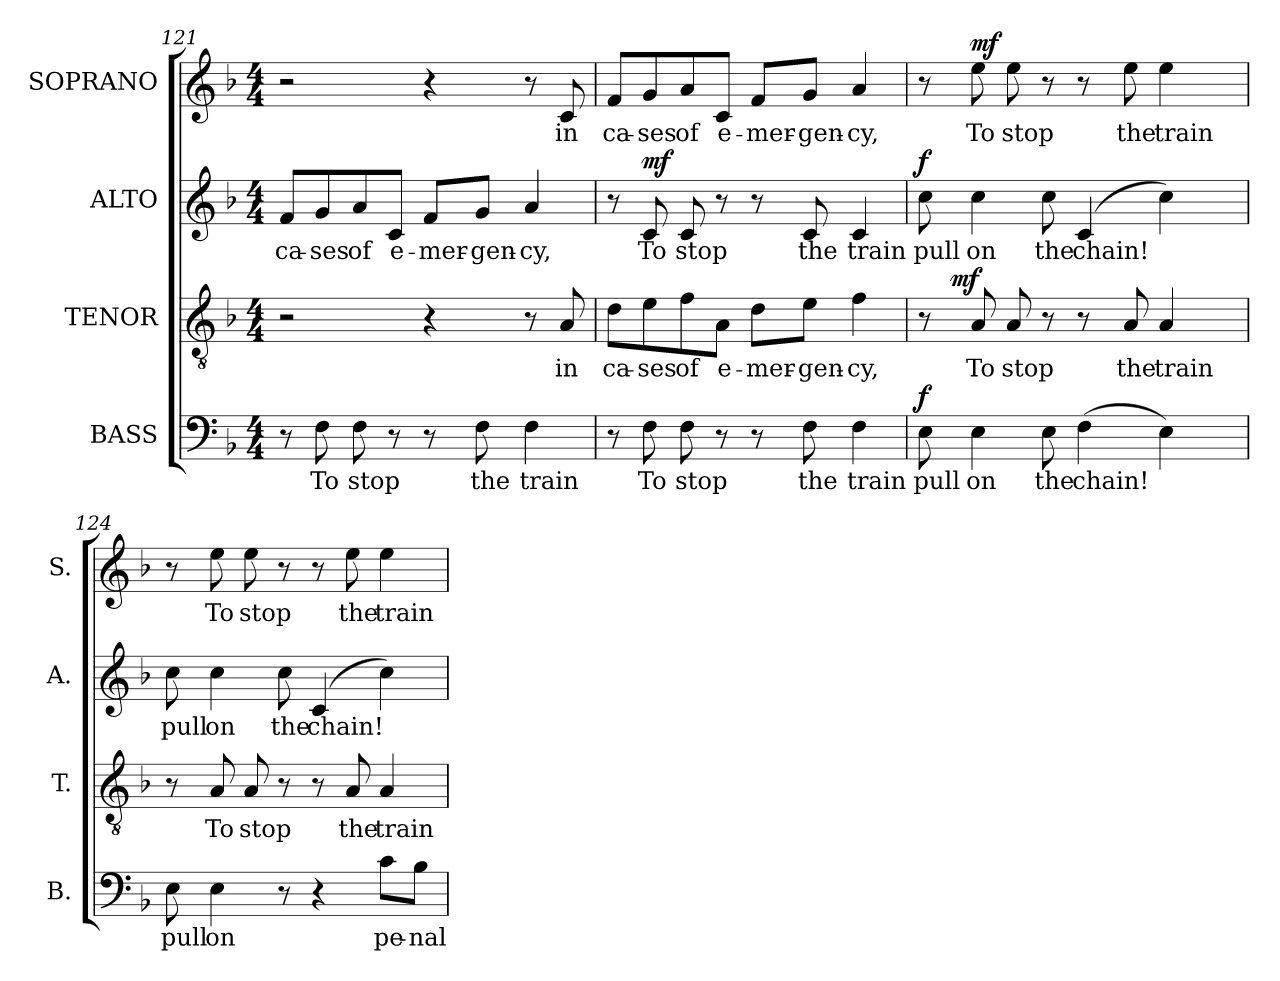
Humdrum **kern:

**kern	**text	**dynam	**kern	**text	**dynam	**kern	**text	**dynam	**kern	**text	**dynam
*part4	*part4	*part4	*part3	*part3	*part3	*part2	*part2	*part2	*part1	*part1	*part1
*staff4	*staff4	*staff4	*staff3	*staff3	*staff3	*staff2	*staff2	*staff2	*staff1	*staff1	*staff1
*I"BASS	*	*	*I"TENOR	*	*	*I"ALTO	*	*	*I"SOPRANO	*	*
*I'B.	*	*	*I'T.	*	*	*I'A.	*	*	*I'S.	*	*
!!LO:LB:g=z
*clefF4	*	*	*clefGv2	*	*	*clefG2	*	*	*clefG2	*	*
*	*	*	*ITrd7c12	*	*	*	*	*	*	*	*
*k[b-]	*	*	*k[b-]	*	*	*k[b-]	*	*	*k[b-]	*	*
*F:	*	*	*F:	*	*	*F:	*	*	*F:	*	*
*M4/4	*	*	*M4/4	*	*	*M4/4	*	*	*M4/4	*	*
=121	=121	=121	=121	=121	=121	=121	=121	=121	=121	=121	=121
!	!	!	!	!	!	!	!LO:LY:b:color=#000000	!	!	!	!
8r	.	.	2r	.	.	8fi/L	ca-	.	2r	.	.
!	!LO:LY:b:color=#000000	!	!	!	!	!	!	!	!	!	!
!	!	!	!	!	!	!	!LO:LY:b:color=#000000	!	!	!	!
8Fi\	To	.	.	.	.	8gi/	-ses	.	.	.	.
!	!LO:LY:b:color=#000000	!	!	!	!	!	!	!	!	!	!
!	!	!	!	!	!	!	!LO:LY:b:color=#000000	!	!	!	!
8Fi\	stop	.	.	.	.	8ai/	of	.	.	.	.
!	!	!	!	!	!	!	!LO:LY:b:color=#000000	!	!	!	!
8r	.	.	.	.	.	8ci/J	e-	.	.	.	.
!	!	!	!	!	!	!	!LO:LY:b:color=#000000	!	!	!	!
8r	.	.	4r	.	.	8fi/L	-mer-	.	4r	.	.
!	!LO:LY:b:color=#000000	!	!	!	!	!	!	!	!	!	!
!	!	!	!	!	!	!	!LO:LY:b:color=#000000	!	!	!	!
8Fi\	the	.	.	.	.	8gi/J	-gen-	.	.	.	.
!	!LO:LY:b:color=#000000	!	!	!	!	!	!	!	!	!	!
!	!	!	!	!	!	!	!LO:LY:b:color=#000000	!	!	!	!
4Fi\	train	.	8r	.	.	4ai/	-cy,	.	8r	.	.
!	!	!	!	!LO:LY:b:color=#000000	!	!	!	!	!	!	!
!	!	!	!	!	!	!	!	!	!	!LO:LY:b:color=#000000	!
.	.	.	8AAi/	in	.	.	.	.	8ci/	in	.
=122	=122	=122	=122	=122	=122	=122	=122	=122	=122	=122	=122
!	!	!	!	!LO:LY:b:color=#000000	!	!	!	!	!	!	!
!	!	!	!	!	!	!	!	!	!	!LO:LY:b:color=#000000	!
8r	.	.	8Di\L	ca-	.	8r	.	.	8fi/L	ca-	.
!	!LO:LY:b:color=#000000	!	!	!	!	!	!	!	!	!	!
!	!	!	!	!LO:LY:b:color=#000000	!	!	!	!	!	!	!
!	!	!	!	!	!	!	!LO:LY:b:color=#000000	!	!	!	!
!	!	!	!	!	!	!	!	!	!	!LO:LY:b:color=#000000	!
8Fi\	To	.	8Ei\	-ses	.	8ci/	To	mf	8gi/	-ses	.
!	!LO:LY:b:color=#000000	!	!	!	!	!	!	!	!	!	!
!	!	!	!	!LO:LY:b:color=#000000	!	!	!	!	!	!	!
!	!	!	!	!	!	!	!LO:LY:b:color=#000000	!	!	!	!
!	!	!	!	!	!	!	!	!	!	!LO:LY:b:color=#000000	!
8Fi\	stop	.	8Fi\	of	.	8ci/	stop	.	8ai/	of	.
!	!	!	!	!LO:LY:b:color=#000000	!	!	!	!	!	!	!
!	!	!	!	!	!	!	!	!	!	!LO:LY:b:color=#000000	!
8r	.	.	8AAi\J	e-	.	8r	.	.	8ci/J	e-	.
!	!	!	!	!LO:LY:b:color=#000000	!	!	!	!	!	!	!
!	!	!	!	!	!	!	!	!	!	!LO:LY:b:color=#000000	!
8r	.	.	8Di\L	-mer-	.	8r	.	.	8fi/L	-mer-	.
!	!LO:LY:b:color=#000000	!	!	!	!	!	!	!	!	!	!
!	!	!	!	!LO:LY:b:color=#000000	!	!	!	!	!	!	!
!	!	!	!	!	!	!	!LO:LY:b:color=#000000	!	!	!	!
!	!	!	!	!	!	!	!	!	!	!LO:LY:b:color=#000000	!
8Fi\	the	.	8Ei\J	-gen-	.	8ci/	the	.	8gi/J	-gen-	.
!	!LO:LY:b:color=#000000	!	!	!	!	!	!	!	!	!	!
!	!	!	!	!LO:LY:b:color=#000000	!	!	!	!	!	!	!
!	!	!	!	!	!	!	!LO:LY:b:color=#000000	!	!	!	!
!	!	!	!	!	!	!	!	!	!	!LO:LY:b:color=#000000	!
4Fi\	train	.	4Fi\	-cy,	.	4ci/	train	.	4ai/	-cy,	.
=123	=123	=123	=123	=123	=123	=123	=123	=123	=123	=123	=123
!	!LO:LY:b:color=#000000	!	!	!	!	!	!	!	!	!	!
!	!	!	!	!	!	!	!LO:LY:b:color=#000000	!	!	!	!
*	*	*	*^	*	*	*	*	*	*	*	*
8Ei\	pull	f	8r	16ryy	.	.	8cci\	pull	f	8r	.	.
.	.	.	.	128...ryy	.	.	.	.	.	.	.	.
.	.	.	.	2ryy	.	mf	.	.	.	.	.	.
!	!LO:LY:b:color=#000000	!	!	!	!	!	!	!	!	!	!	!
!	!	!	!	!	!LO:LY:b:color=#000000	!	!	!	!	!	!	!
!	!	!	!	!	!	!	!	!LO:LY:b:color=#000000	!	!	!	!
!	!	!	!	!	!	!	!	!	!	!	!LO:LY:b:color=#000000	!
4Ei\	on	.	8AAi/	.	To	.	4cci\	on	.	8eei\	To	mf
!	!	!	!	!	!LO:LY:b:color=#000000	!	!	!	!	!	!	!
!	!	!	!	!	!	!	!	!	!	!	!LO:LY:b:color=#000000	!
.	.	.	8AAi/	.	stop	.	.	.	.	8eei\	stop	.
!	!LO:LY:b:color=#000000	!	!	!	!	!	!	!	!	!	!	!
!	!	!	!	!	!	!	!	!LO:LY:b:color=#000000	!	!	!	!
8Ei\	the	.	8r	.	.	.	8cci\	the	.	8r	.	.
!	!LO:LY:b:color=#000000	!	!	!	!	!	!	!	!	!	!	!
!	!	!	!	!	!	!	!	!LO:LY:b:color=#000000	!	!	!	!
(4Fi\	chain!	.	8r	.	.	.	(4ci/	chain!	.	8r	.	.
.	.	.	.	4ryy	.	.	.	.	.	.	.	.
!	!	!	!	!	!LO:LY:b:color=#000000	!	!	!	!	!	!	!
!	!	!	!	!	!	!	!	!	!	!	!LO:LY:b:color=#000000	!
.	.	.	8AAi/	.	the	.	.	.	.	8eei\	the	.
!	!	!	!	!	!LO:LY:b:color=#000000	!	!	!	!	!	!	!
!	!	!	!	!	!	!	!	!	!	!	!LO:LY:b:color=#000000	!
4Ei\)	.	.	4AAi/	.	train	.	4cci\)	.	.	4eei\	train	.
.	.	.	.	8ryy	.	.	.	.	.	.	.	.
.	.	.	.	32ryy	.	.	.	.	.	.	.	.
.	.	.	.	64ryy	.	.	.	.	.	.	.	.
.	.	.	.	1024ryy	.	.	.	.	.	.	.	.
*	*	*	*v	*v	*	*	*	*	*	*	*	*
=124	=124	=124	=124	=124	=124	=124	=124	=124	=124	=124	=124
*	*	*	*^	*	*	*	*	*	*	*	*
!	!LO:LY:b:color=#000000	!	!	!	!	!	!	!	!	!	!	!
*	*	*	*v	*v	*	*	*	*	*	*	*	*
*	*	*	*^	*	*	*	*	*	*	*	*
!	!	!	!	!	!	!	!	!LO:LY:b:color=#000000	!	!	!	!
*	*	*	*v	*v	*	*	*	*	*	*	*	*
8Ei\	pull	.	8r	.	.	8cci\	pull	.	8r	.	.
!	!LO:LY:b:color=#000000	!	!	!	!	!	!	!	!	!	!
!	!	!	!	!LO:LY:b:color=#000000	!	!	!	!	!	!	!
!	!	!	!	!	!	!	!LO:LY:b:color=#000000	!	!	!	!
!	!	!	!	!	!	!	!	!	!	!LO:LY:b:color=#000000	!
4Ei\	on	.	8AAi/	To	.	4cci\	on	.	8eei\	To	.
!	!	!	!	!LO:LY:b:color=#000000	!	!	!	!	!	!	!
!	!	!	!	!	!	!	!	!	!	!LO:LY:b:color=#000000	!
.	.	.	8AAi/	stop	.	.	.	.	8eei\	stop	.
!	!	!	!	!	!	!	!LO:LY:b:color=#000000	!	!	!	!
8r	.	.	8r	.	.	8cci\	the	.	8r	.	.
!	!	!	!	!	!	!	!LO:LY:b:color=#000000	!	!	!	!
4r	.	.	8r	.	.	(4ci/	chain!	.	8r	.	.
!	!	!	!	!LO:LY:b:color=#000000	!	!	!	!	!	!	!
!	!	!	!	!	!	!	!	!	!	!LO:LY:b:color=#000000	!
.	.	.	8AAi/	the	.	.	.	.	8eei\	the	.
!	!LO:LY:b:color=#000000	!	!	!	!	!	!	!	!	!	!
!	!	!	!	!LO:LY:b:color=#000000	!	!	!	!	!	!	!
!	!	!	!	!	!	!	!	!	!	!LO:LY:b:color=#000000	!
8ci\L	pe-	.	4AAi/	train	.	4cci\)	.	.	4eei\	train	.
!	!LO:LY:b:color=#000000	!	!	!	!	!	!	!	!	!	!
8B-i\J	-nal-	.	.	.	.	.	.	.	.	.	.
=	=	=	=	=	=	=	=	=	=	=	=
*-	*-	*-	*-	*-	*-	*-	*-	*-	*-	*-	*-
